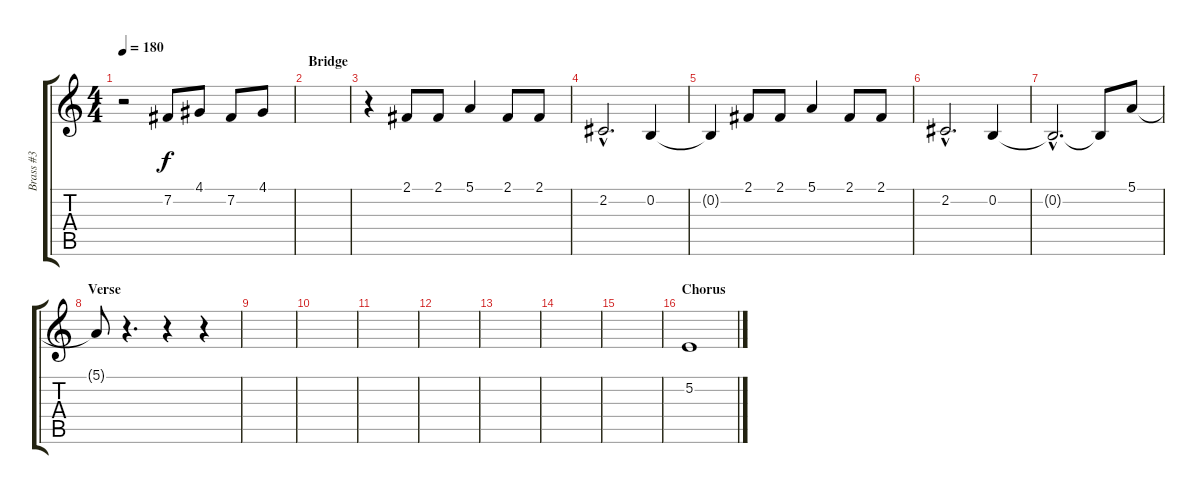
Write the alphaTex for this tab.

\track ("Brass #3" "Brass #3") {instrument altosax}
\staff {score tabs}
\tuning (E4 B3 G3 D3 A2 E2) {hide}
\ts (4 4)
\tempo 180
\clef g2
\ks c
r.2{dy f} 7.2.8 4.1.8 7.2.8 4.1.8 |
\section ("" "Bridge")
|
r.4 2.1.8 2.1.8 5.1.4 2.1.8 2.1.8 |
2.2{hac}.2{d} 0.2.4 |
0.2{t}.4 2.1.8 2.1.8 5.1.4 2.1.8 2.1.8 |
2.2{hac}.2{d} 0.2.4 |
0.2{hac t}.2{d} 0.2{t}.8 5.1.8 |
\section ("" "Verse")
5.1{t}.8 r.4{d} r.4 r.4 |
|
|
|
|
|
|
|
\section ("" "Chorus")
5.2.1
